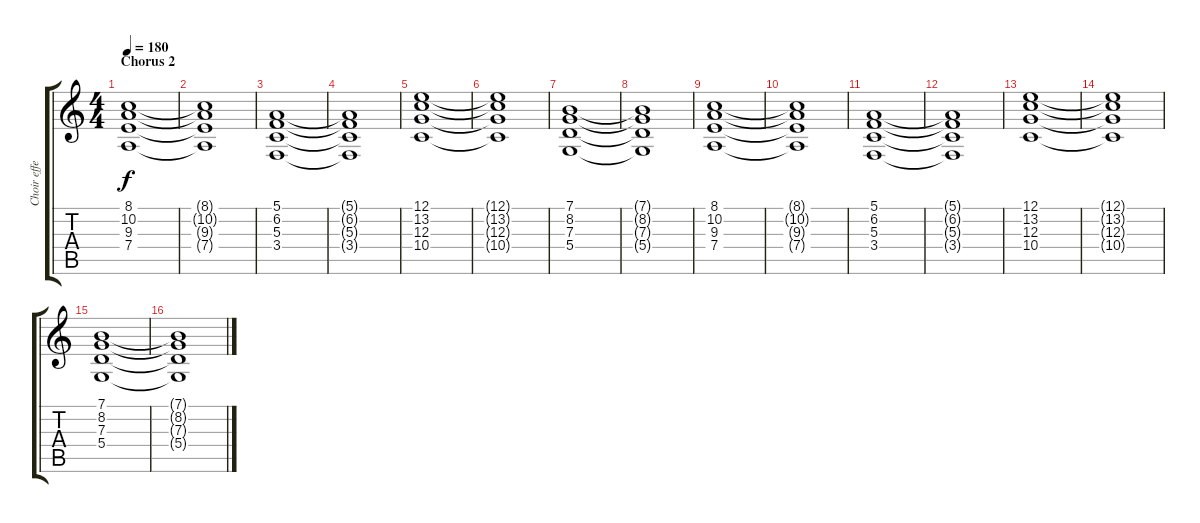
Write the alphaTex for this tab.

\track ("Choir effect" "Choir effe") {instrument choiraahs}
\staff {score tabs}
\tuning (E4 B3 G3 D3 A2 E2) {hide}
\ts (4 4)
\section ("" "Chorus 2")
\tempo 180
\clef g2
\ks c
(8.1 10.2 9.3 7.4).1{dy f} |
(8.1{t} 10.2{t} 9.3{t} 7.4{t}).1 |
(5.1 6.2 5.3 3.4).1 |
(5.1{t} 6.2{t} 5.3{t} 3.4{t}).1 |
(12.1 13.2 12.3 10.4).1 |
(12.1{t} 13.2{t} 12.3{t} 10.4{t}).1 |
(7.1 8.2 7.3 5.4).1 |
(7.1{t} 8.2{t} 7.3{t} 5.4{t}).1 |
(8.1 10.2 9.3 7.4).1 |
(8.1{t} 10.2{t} 9.3{t} 7.4{t}).1 |
(5.1 6.2 5.3 3.4).1 |
(5.1{t} 6.2{t} 5.3{t} 3.4{t}).1 |
(12.1 13.2 12.3 10.4).1 |
(12.1{t} 13.2{t} 12.3{t} 10.4{t}).1 |
(7.1 8.2 7.3 5.4).1 |
(7.1{t} 8.2{t} 7.3{t} 5.4{t}).1
